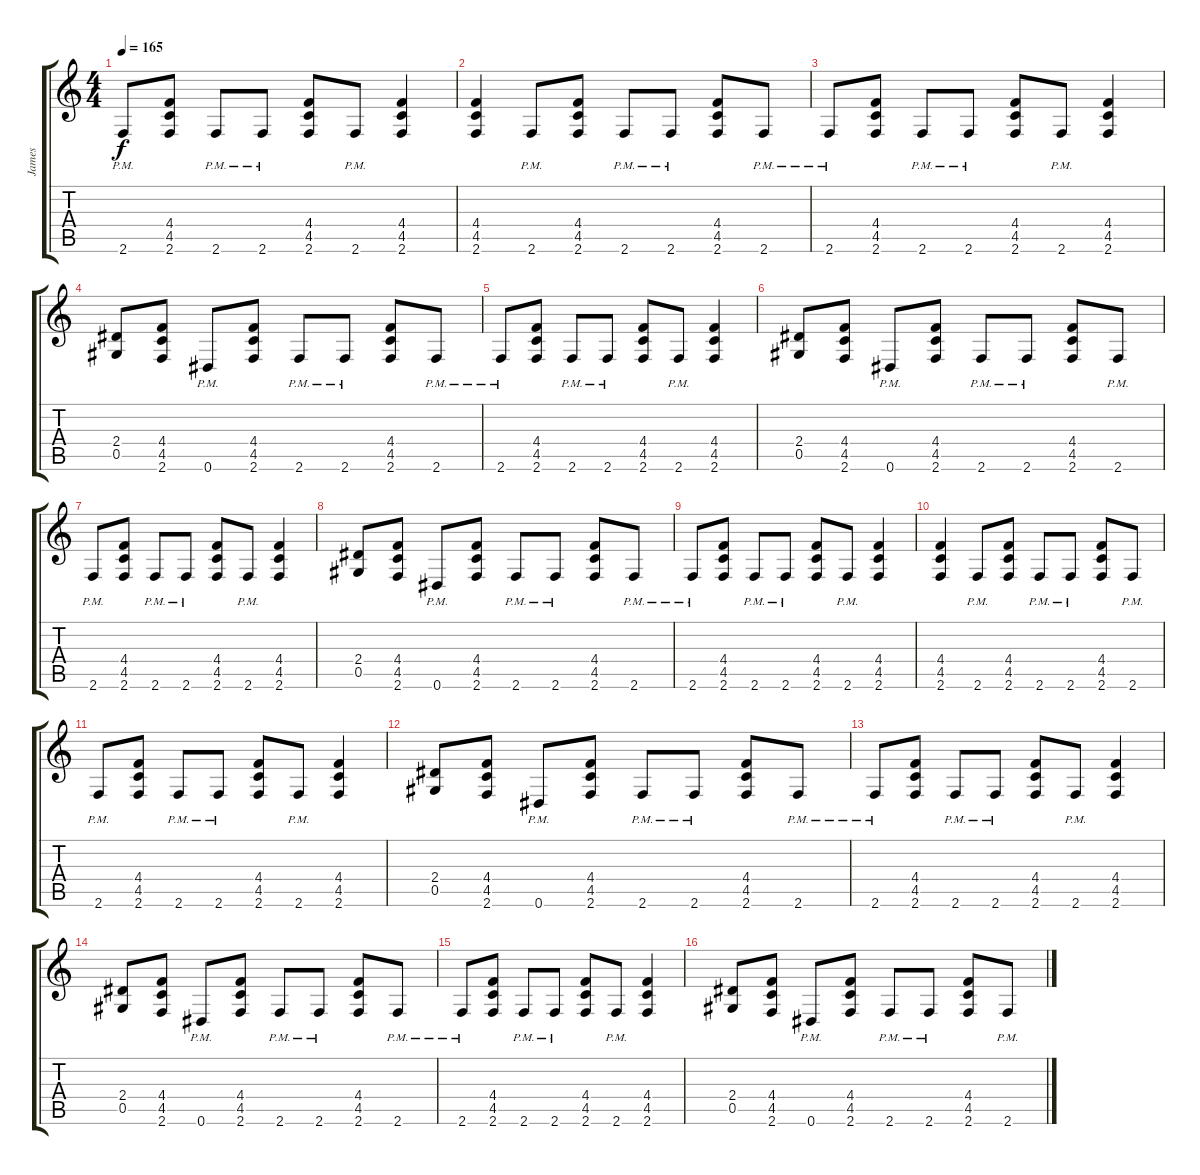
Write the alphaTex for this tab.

\track ("James" "James") {instrument distortionguitar}
\staff {score tabs}
\tuning (Eb4 Bb3 Gb3 Db3 Ab2 Eb2) {hide}
\ts (4 4)
\tempo 165
\clef g2
\ks c
2.6{pm}.8{dy f} (4.4 4.5 2.6).8 2.6{pm}.8 2.6{pm}.8 (4.4 4.5 2.6).8 2.6{pm}.8 (4.4 4.5 2.6).4 |
(4.4 4.5 2.6).4 2.6{pm}.8 (4.4 4.5 2.6).8 2.6{pm}.8 2.6{pm}.8 (4.4 4.5 2.6).8 2.6{pm}.8 |
2.6{pm}.8 (4.4 4.5 2.6).8 2.6{pm}.8 2.6{pm}.8 (4.4 4.5 2.6).8 2.6{pm}.8 (4.4 4.5 2.6).4 |
(2.4 0.5).8 (4.4 4.5 2.6).8 0.6{pm}.8 (4.4 4.5 2.6).8 2.6{pm}.8 2.6{pm}.8 (4.4 4.5 2.6).8 2.6{pm}.8 |
2.6{pm}.8 (4.4 4.5 2.6).8 2.6{pm}.8 2.6{pm}.8 (4.4 4.5 2.6).8 2.6{pm}.8 (4.4 4.5 2.6).4 |
(2.4 0.5).8 (4.4 4.5 2.6).8 0.6{pm}.8 (4.4 4.5 2.6).8 2.6{pm}.8 2.6{pm}.8 (4.4 4.5 2.6).8 2.6{pm}.8 |
2.6{pm}.8 (4.4 4.5 2.6).8 2.6{pm}.8 2.6{pm}.8 (4.4 4.5 2.6).8 2.6{pm}.8 (4.4 4.5 2.6).4 |
(2.4 0.5).8 (4.4 4.5 2.6).8 0.6{pm}.8 (4.4 4.5 2.6).8 2.6{pm}.8 2.6{pm}.8 (4.4 4.5 2.6).8 2.6{pm}.8 |
2.6{pm}.8 (4.4 4.5 2.6).8 2.6{pm}.8 2.6{pm}.8 (4.4 4.5 2.6).8 2.6{pm}.8 (4.4 4.5 2.6).4 |
(4.4 4.5 2.6).4 2.6{pm}.8 (4.4 4.5 2.6).8 2.6{pm}.8 2.6{pm}.8 (4.4 4.5 2.6).8 2.6{pm}.8 |
2.6{pm}.8 (4.4 4.5 2.6).8 2.6{pm}.8 2.6{pm}.8 (4.4 4.5 2.6).8 2.6{pm}.8 (4.4 4.5 2.6).4 |
(2.4 0.5).8 (4.4 4.5 2.6).8 0.6{pm}.8 (4.4 4.5 2.6).8 2.6{pm}.8 2.6{pm}.8 (4.4 4.5 2.6).8 2.6{pm}.8 |
2.6{pm}.8 (4.4 4.5 2.6).8 2.6{pm}.8 2.6{pm}.8 (4.4 4.5 2.6).8 2.6{pm}.8 (4.4 4.5 2.6).4 |
(2.4 0.5).8 (4.4 4.5 2.6).8 0.6{pm}.8 (4.4 4.5 2.6).8 2.6{pm}.8 2.6{pm}.8 (4.4 4.5 2.6).8 2.6{pm}.8 |
2.6{pm}.8 (4.4 4.5 2.6).8 2.6{pm}.8 2.6{pm}.8 (4.4 4.5 2.6).8 2.6{pm}.8 (4.4 4.5 2.6).4 |
(2.4 0.5).8 (4.4 4.5 2.6).8 0.6{pm}.8 (4.4 4.5 2.6).8 2.6{pm}.8 2.6{pm}.8 (4.4 4.5 2.6).8 2.6{pm}.8
